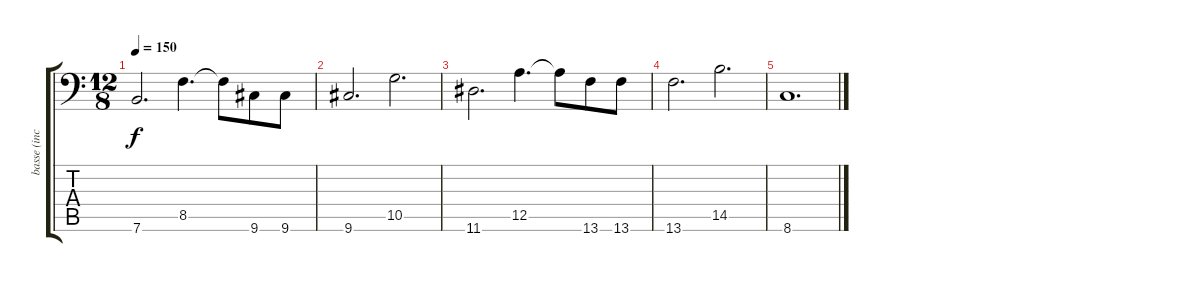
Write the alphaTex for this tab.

\track ("basse (incomplet)" "basse (inc") {instrument electricbassfinger}
\staff {score tabs}
\tuning (E3 B2 G2 D2 A1 E1) {hide}
\ts (12 8)
\tempo 150
\clef f4
\ks c
7.6.2{d dy f} 8.5.4{d} 8.5{t}.8 9.6.8 9.6.8 |
9.6.2{d} 10.5.2{d} |
11.6.2{d} 12.5.4{d} 12.5{t}.8 13.6.8 13.6.8 |
13.6.2{d} 14.5.2{d} |
8.6.1{d}
